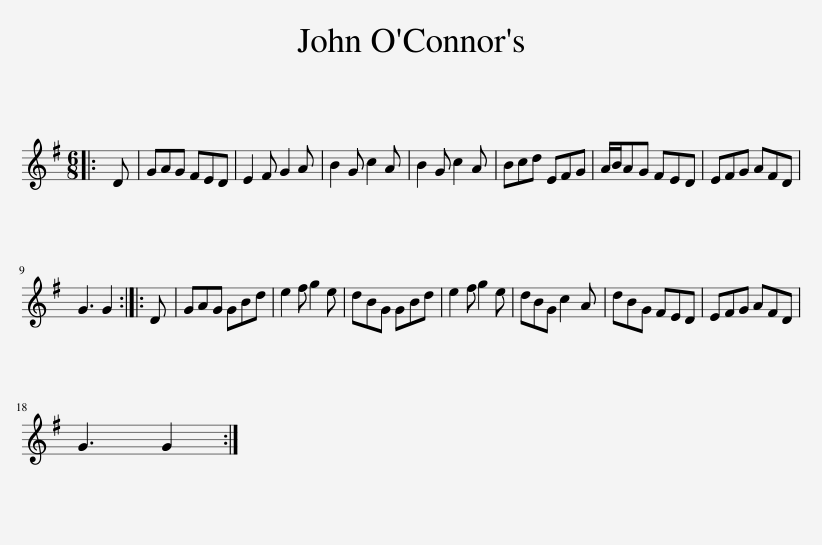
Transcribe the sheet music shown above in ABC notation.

X:1
L:1/8
M:6/8
I:linebreak $
K:G
V:1 treble
V:1
|: D | GAG FED | E2 F G2 A | B2 G c2 A | B2 G c2 A | %5
 Bcd EFG | A/B/AG FED | EFG AFD |$ G3 G2 :: D | %10
 GAG GBd | e2 f g2 e | dBG GBd | e2 f g2 e | dBG c2 A | %15
 dBG FED | EFG AFD |$ G3 G2 :| %18
